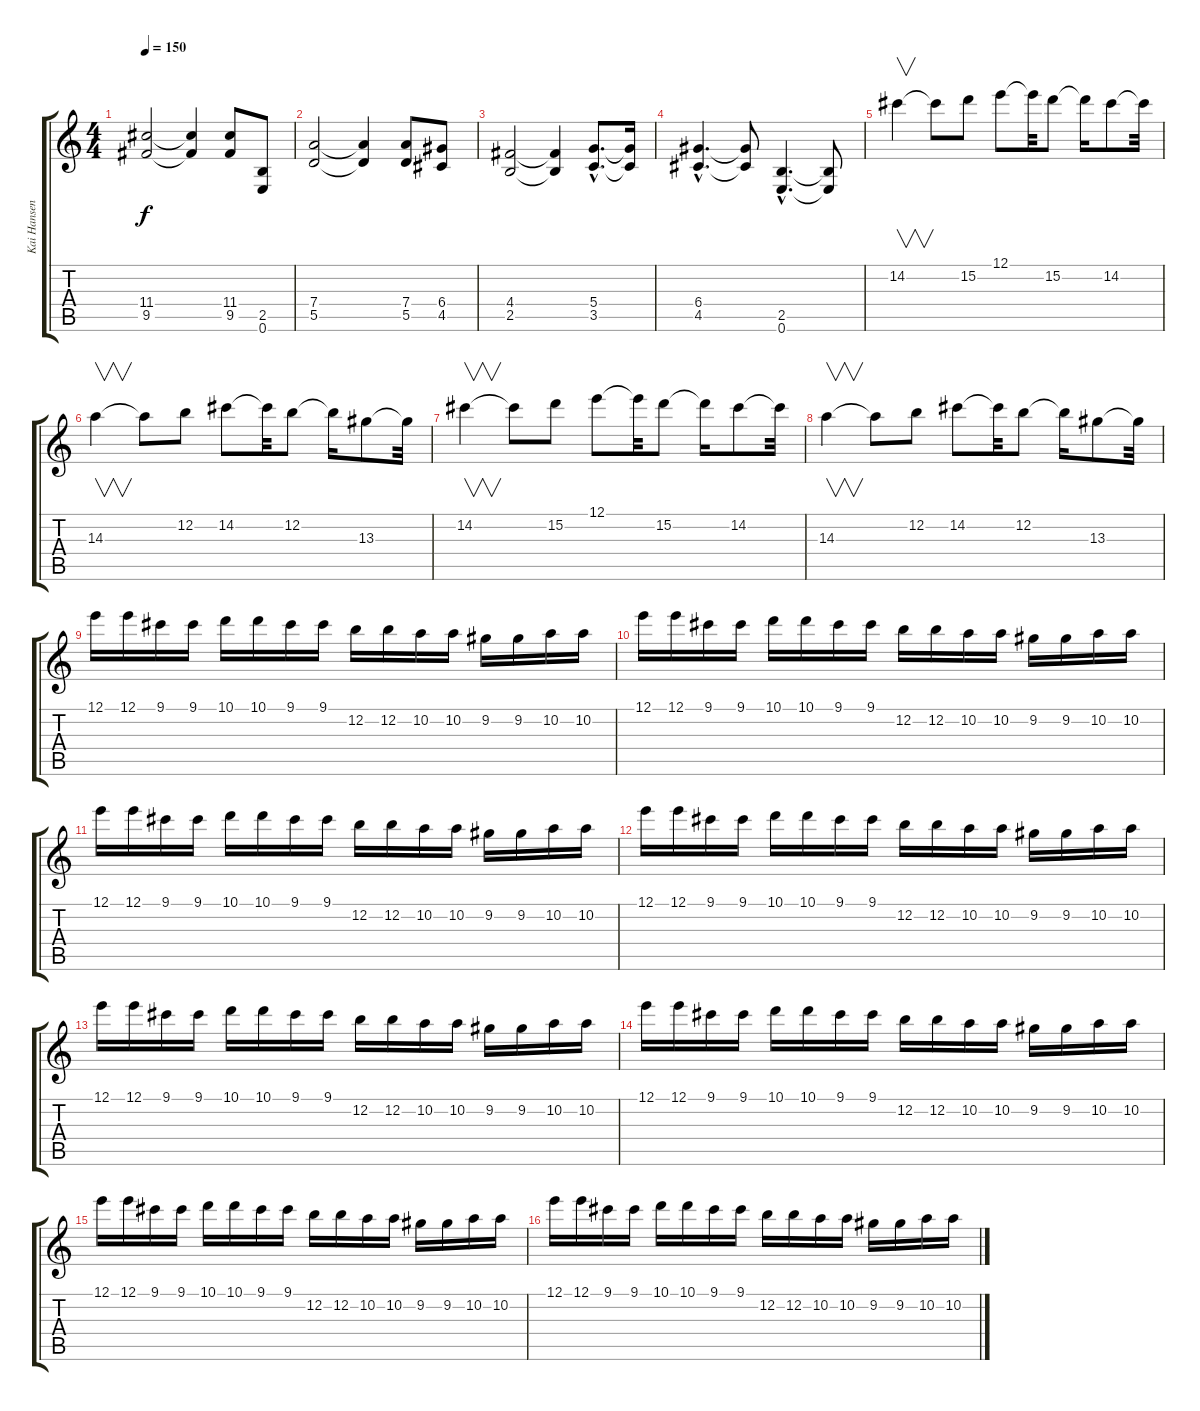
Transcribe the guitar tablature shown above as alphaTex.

\track ("Kai Hansen" "Kai Hansen") {instrument distortionguitar}
\staff {score tabs}
\tuning (E4 B3 G3 D3 A2 E2) {hide}
\ts (4 4)
\tempo 150
\clef g2
\ks c
(11.4 9.5).2{dy f} (11.4{t} 9.5{t}).4 (11.4 9.5).8 (2.5 0.6).8 |
(7.4 5.5).2 (7.4{t} 5.5{t}).4 (7.4 5.5).8 (6.4 4.5).8 |
(4.4 2.5).2 (4.4{t} 2.5{t}).4 (5.4{hac} 3.5{hac}).8{d} (5.4{t} 3.5{t}).16 |
(6.4{hac} 4.5{hac}).4{d} (6.4{t} 4.5{t}).8 (2.5{hac} 0.6{hac}).4{d} (2.5{t} 0.6{t}).8 |
14.2.4{v} 14.2{t}.8 15.2.8 12.1.8 12.1{t}.32 15.2.8 15.2{t}.16 14.2.8 14.2{t}.32 |
14.3.4{v} 14.3{t}.8 12.2.8 14.2.8 14.2{t}.32 12.2.8 12.2{t}.16 13.3.8 13.3{t}.32 |
14.2.4{v} 14.2{t}.8 15.2.8 12.1.8 12.1{t}.32 15.2.8 15.2{t}.16 14.2.8 14.2{t}.32 |
14.3.4{v} 14.3{t}.8 12.2.8 14.2.8 14.2{t}.32 12.2.8 12.2{t}.16 13.3.8 13.3{t}.32 |
12.1.16{instrument distortionguitar} 12.1.16 9.1.16 9.1.16 10.1.16 10.1.16 9.1.16 9.1.16 12.2.16 12.2.16 10.2.16 10.2.16 9.2.16 9.2.16 10.2.16 10.2.16 |
12.1.16{instrument distortionguitar} 12.1.16 9.1.16 9.1.16 10.1.16 10.1.16 9.1.16 9.1.16 12.2.16 12.2.16 10.2.16 10.2.16 9.2.16 9.2.16 10.2.16 10.2.16 |
12.1.16{instrument distortionguitar} 12.1.16 9.1.16 9.1.16 10.1.16 10.1.16 9.1.16 9.1.16 12.2.16 12.2.16 10.2.16 10.2.16 9.2.16 9.2.16 10.2.16 10.2.16 |
12.1.16{instrument distortionguitar} 12.1.16 9.1.16 9.1.16 10.1.16 10.1.16 9.1.16 9.1.16 12.2.16 12.2.16 10.2.16 10.2.16 9.2.16 9.2.16 10.2.16 10.2.16 |
12.1.16{instrument distortionguitar} 12.1.16 9.1.16 9.1.16 10.1.16 10.1.16 9.1.16 9.1.16 12.2.16 12.2.16 10.2.16 10.2.16 9.2.16 9.2.16 10.2.16 10.2.16 |
12.1.16{volume 14} 12.1.16{volume 14} 9.1.16{volume 14} 9.1.16{volume 14} 10.1.16{volume 13} 10.1.16{volume 13} 9.1.16{volume 13} 9.1.16{volume 13} 12.2.16{volume 13} 12.2.16{volume 12} 10.2.16{volume 12} 10.2.16{volume 12} 9.2.16{volume 12} 9.2.16{volume 12} 10.2.16{volume 12} 10.2.16{volume 12} |
12.1.16{volume 11} 12.1.16{volume 11} 9.1.16{volume 11} 9.1.16{volume 11} 10.1.16{volume 11} 10.1.16{volume 10} 9.1.16{volume 10} 9.1.16{volume 10} 12.2.16{volume 10} 12.2.16{volume 10} 10.2.16{volume 10} 10.2.16{volume 9} 9.2.16{volume 9} 9.2.16{volume 9} 10.2.16{volume 9} 10.2.16{volume 9} |
12.1.16{volume 8} 12.1.16{volume 8} 9.1.16{volume 8} 9.1.16{volume 8} 10.1.16{volume 8} 10.1.16{volume 8} 9.1.16{volume 7} 9.1.16{volume 7} 12.2.16{volume 7} 12.2.16{volume 7} 10.2.16{volume 7} 10.2.16{volume 6} 9.2.16{volume 6} 9.2.16{volume 6} 10.2.16{volume 6} 10.2.16{volume 6}
